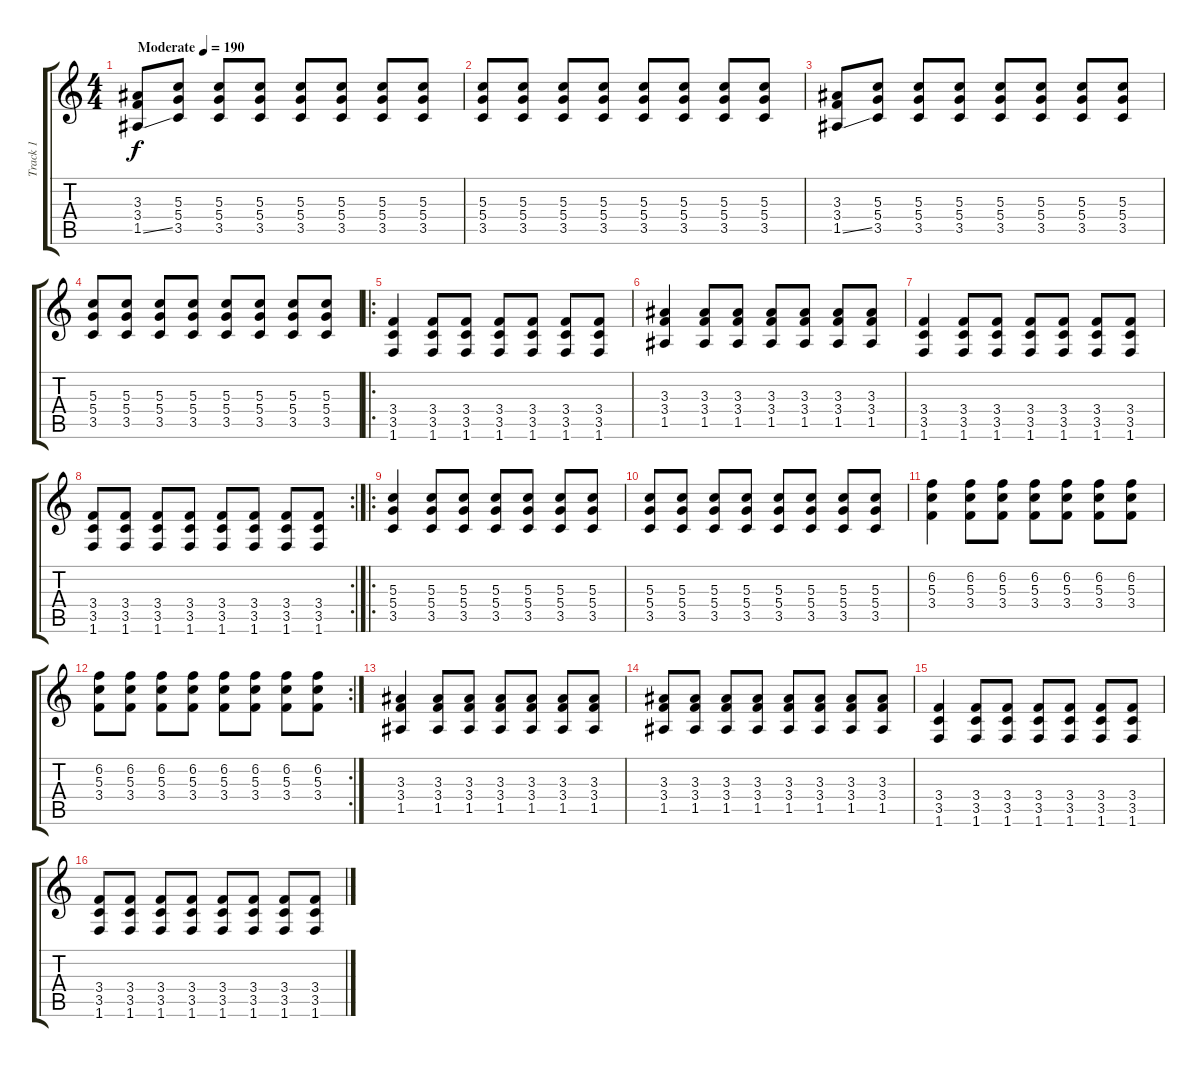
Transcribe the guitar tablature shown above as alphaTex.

\track ("Track 1" "Track 1") {instrument overdrivenguitar}
\staff {score tabs}
\tuning (E4 B3 G3 D3 A2 E2) {hide}
\ts (4 4)
\tempo (190 "Moderate")
\clef g2
\ks c
(3.3 3.4 1.5{ss}).8{dy f instrument overdrivenguitar} (5.3 5.4 3.5).8 (5.3 5.4 3.5).8 (5.3 5.4 3.5).8 (5.3 5.4 3.5).8 (5.3 5.4 3.5).8 (5.3 5.4 3.5).8 (5.3 5.4 3.5).8 |
(5.3 5.4 3.5).8 (5.3 5.4 3.5).8 (5.3 5.4 3.5).8 (5.3 5.4 3.5).8 (5.3 5.4 3.5).8 (5.3 5.4 3.5).8 (5.3 5.4 3.5).8 (5.3 5.4 3.5).8 |
(3.3 3.4 1.5{ss}).8 (5.3 5.4 3.5).8 (5.3 5.4 3.5).8 (5.3 5.4 3.5).8 (5.3 5.4 3.5).8 (5.3 5.4 3.5).8 (5.3 5.4 3.5).8 (5.3 5.4 3.5).8 |
(5.3 5.4 3.5).8 (5.3 5.4 3.5).8 (5.3 5.4 3.5).8 (5.3 5.4 3.5).8 (5.3 5.4 3.5).8 (5.3 5.4 3.5).8 (5.3 5.4 3.5).8 (5.3 5.4 3.5).8 |
\ro
(3.4 3.5 1.6).4 (3.4 3.5 1.6).8 (3.4 3.5 1.6).8 (3.4 3.5 1.6).8 (3.4 3.5 1.6).8 (3.4 3.5 1.6).8 (3.4 3.5 1.6).8 |
(3.3 3.4 1.5).4 (3.3 3.4 1.5).8 (3.3 3.4 1.5).8 (3.3 3.4 1.5).8 (3.3 3.4 1.5).8 (3.3 3.4 1.5).8 (3.3 3.4 1.5).8 |
(3.4 3.5 1.6).4 (3.4 3.5 1.6).8 (3.4 3.5 1.6).8 (3.4 3.5 1.6).8 (3.4 3.5 1.6).8 (3.4 3.5 1.6).8 (3.4 3.5 1.6).8 |
\rc 2
(3.4 3.5 1.6).8 (3.4 3.5 1.6).8 (3.4 3.5 1.6).8 (3.4 3.5 1.6).8 (3.4 3.5 1.6).8 (3.4 3.5 1.6).8 (3.4 3.5 1.6).8 (3.4 3.5 1.6).8 |
\ro
(5.3 5.4 3.5).4 (5.3 5.4 3.5).8 (5.3 5.4 3.5).8 (5.3 5.4 3.5).8 (5.3 5.4 3.5).8 (5.3 5.4 3.5).8 (5.3 5.4 3.5).8 |
(5.3 5.4 3.5).8 (5.3 5.4 3.5).8 (5.3 5.4 3.5).8 (5.3 5.4 3.5).8 (5.3 5.4 3.5).8 (5.3 5.4 3.5).8 (5.3 5.4 3.5).8 (5.3 5.4 3.5).8 |
(6.2 5.3 3.4).4 (6.2 5.3 3.4).8 (6.2 5.3 3.4).8 (6.2 5.3 3.4).8 (6.2 5.3 3.4).8 (6.2 5.3 3.4).8 (6.2 5.3 3.4).8 |
\rc 2
(6.2 5.3 3.4).8 (6.2 5.3 3.4).8 (6.2 5.3 3.4).8 (6.2 5.3 3.4).8 (6.2 5.3 3.4).8 (6.2 5.3 3.4).8 (6.2 5.3 3.4).8 (6.2 5.3 3.4).8 |
(3.3 3.4 1.5).4 (3.3 3.4 1.5).8 (3.3 3.4 1.5).8 (3.3 3.4 1.5).8 (3.3 3.4 1.5).8 (3.3 3.4 1.5).8 (3.3 3.4 1.5).8 |
(3.3 3.4 1.5).8 (3.3 3.4 1.5).8 (3.3 3.4 1.5).8 (3.3 3.4 1.5).8 (3.3 3.4 1.5).8 (3.3 3.4 1.5).8 (3.3 3.4 1.5).8 (3.3 3.4 1.5).8 |
(3.4 3.5 1.6).4 (3.4 3.5 1.6).8 (3.4 3.5 1.6).8 (3.4 3.5 1.6).8 (3.4 3.5 1.6).8 (3.4 3.5 1.6).8 (3.4 3.5 1.6).8 |
(3.4 3.5 1.6).8 (3.4 3.5 1.6).8 (3.4 3.5 1.6).8 (3.4 3.5 1.6).8 (3.4 3.5 1.6).8 (3.4 3.5 1.6).8 (3.4 3.5 1.6).8 (3.4 3.5 1.6).8
